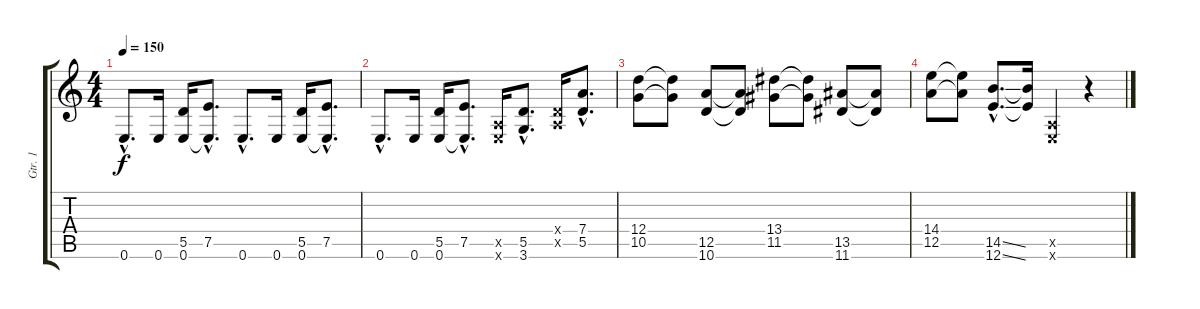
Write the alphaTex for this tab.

\track ("Gtr. 1" "Gtr. 1") {instrument distortionguitar}
\staff {score tabs}
\tuning (E4 B3 G3 D3 A2 E2) {hide}
\ts (4 4)
\tempo 150
\clef g2
\ks c
0.6{hac}.8{d dy f} 0.6.16 (5.5 0.6).16 (7.5{hac} 0.6{hac t}).8{d} 0.6{hac}.8{d} 0.6.16 (5.5 0.6).16 (7.5{hac} 0.6{hac t}).8{d} |
0.6{hac}.8{d} 0.6.16 (5.5 0.6).16 (7.5{hac} 0.6{hac t}).8{d} (0.5{x} 0.6{x}).16 (5.5{hac} 3.6{hac}).8{d} (0.4{x} 0.5{x}).16 (7.4{hac} 5.5{hac}).8{d} |
(12.4 10.5).8 (12.4{t} 10.5{t}).8 (12.5 10.6).8 (12.5{t} 10.6{t}).8 (13.4 11.5).8 (13.4{t} 11.5{t}).8 (13.5 11.6).8 (13.5{t} 11.6{t}).8 |
(14.4 12.5).8 (14.4{t} 12.5{t}).8 (14.5{ss hac} 12.6{ss hac}).8{d} (14.5{t} 12.6{t}).16 (0.5{x} 0.6{x}).4 r.4
